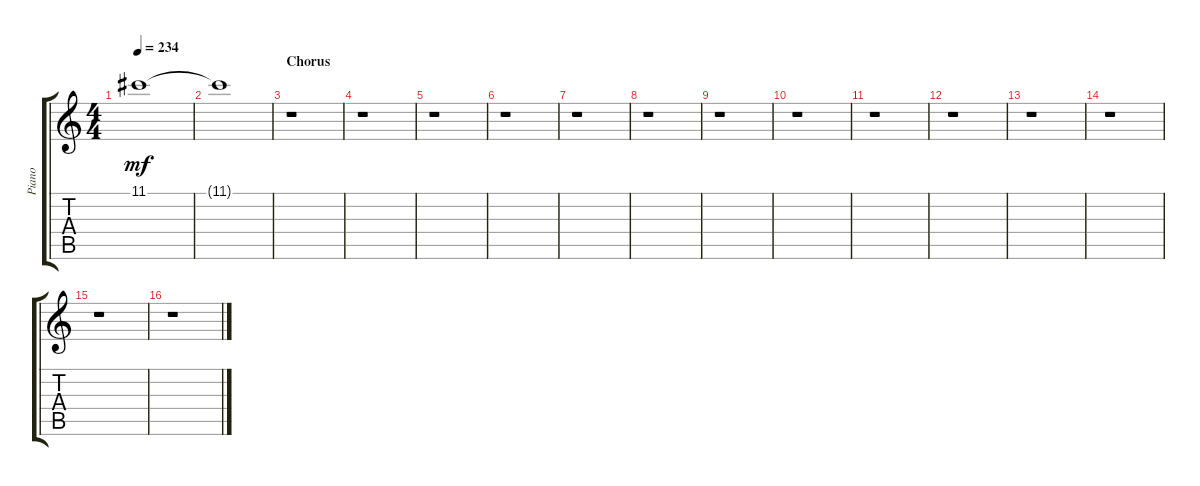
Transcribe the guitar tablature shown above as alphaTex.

\track ("Piano" "Piano") {instrument electricguitarclean}
\staff {score tabs}
\tuning (D4 A3 F3 C3 G2 C2) {hide}
\ts (4 4)
\tempo 234
\clef g2
\ks aminor
11.1{t}.1{dy mf} |
11.1{t}.1 |
\section ("" "Chorus")
r.1 |
r.1 |
r.1 |
r.1 |
r.1 |
r.1 |
r.1 |
r.1 |
r.1 |
r.1 |
r.1 |
r.1 |
r.1 |
r.1
